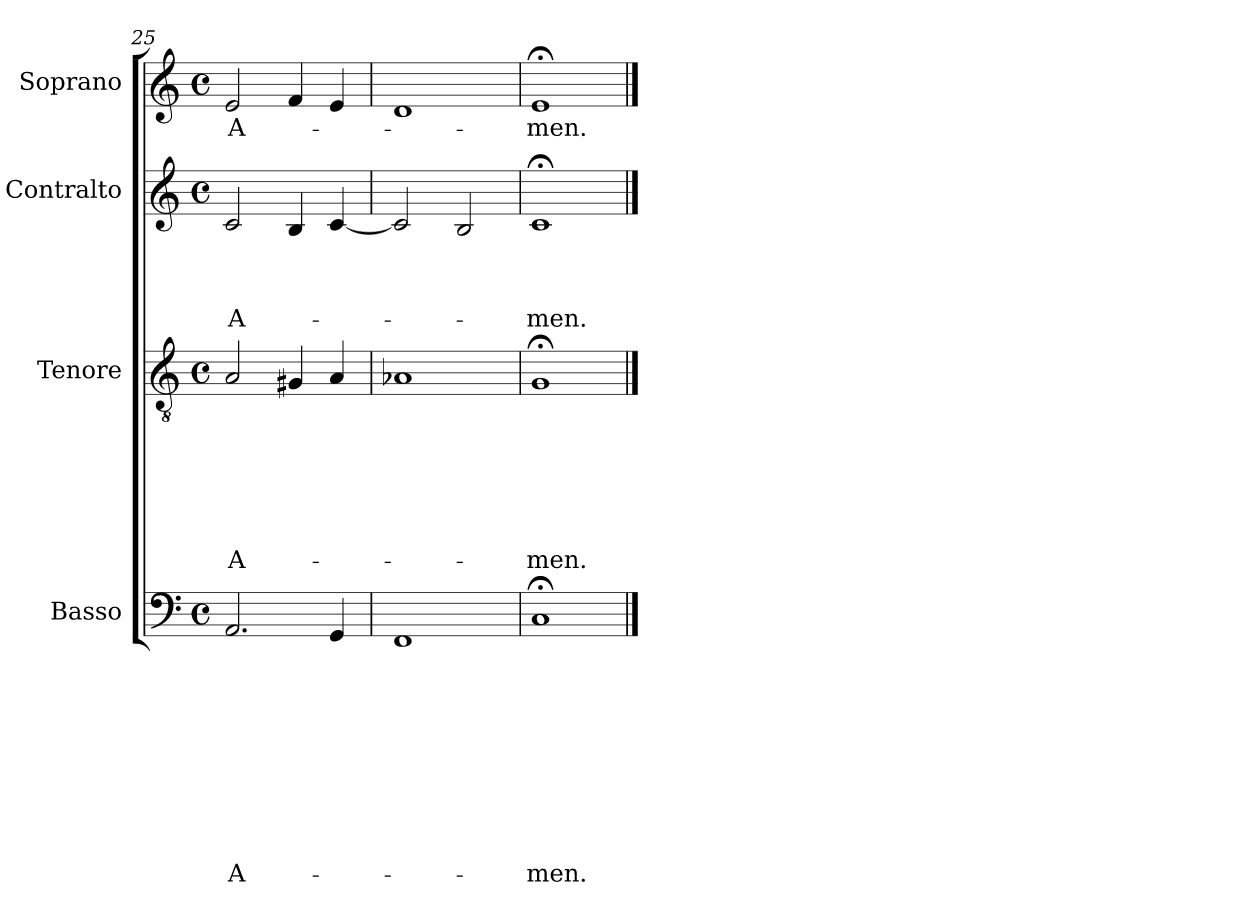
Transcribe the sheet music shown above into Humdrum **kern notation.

**kern	**text	**text	**text	**text	**text	**text	**text	**text	**text	**text	**kern	**text	**text	**text	**text	**text	**text	**text	**kern	**text	**text	**text	**text	**kern	**text
*part4	*part4	*part4	*part4	*part4	*part4	*part4	*part4	*part4	*part4	*part4	*part3	*part3	*part3	*part3	*part3	*part3	*part3	*part3	*part2	*part2	*part2	*part2	*part2	*part1	*part1
*staff4	*staff4	*staff4	*staff4	*staff4	*staff4	*staff4	*staff4	*staff4	*staff4	*staff4	*staff3	*staff3	*staff3	*staff3	*staff3	*staff3	*staff3	*staff3	*staff2	*staff2	*staff2	*staff2	*staff2	*staff1	*staff1
*I"Basso	*	*	*	*	*	*	*	*	*	*	*I"Tenore	*	*	*	*	*	*	*	*I"Contralto	*	*	*	*	*I"Soprano	*
*clefF4	*	*	*	*	*	*	*	*	*	*	*clefGv2	*	*	*	*	*	*	*	*clefG2	*	*	*	*	*clefG2	*
*k[]	*	*	*	*	*	*	*	*	*	*	*k[]	*	*	*	*	*	*	*	*k[]	*	*	*	*	*k[]	*
*C:	*	*	*	*	*	*	*	*	*	*	*C:	*	*	*	*	*	*	*	*C:	*	*	*	*	*C:	*
*M4/4	*	*	*	*	*	*	*	*	*	*	*M4/4	*	*	*	*	*	*	*	*M4/4	*	*	*	*	*M4/4	*
*met(c)	*	*	*	*	*	*	*	*	*	*	*met(c)	*	*	*	*	*	*	*	*met(c)	*	*	*	*	*met(c)	*
=25	=25	=25	=25	=25	=25	=25	=25	=25	=25	=25	=25	=25	=25	=25	=25	=25	=25	=25	=25	=25	=25	=25	=25	=25	=25
!	!	!	!	!	!	!	!	!	!	!LO:LY:b	!	!	!	!	!	!	!	!LO:LY:b	!	!	!	!	!LO:LY:b	!	!LO:LY:b
2.AA/	.	.	.	.	.	.	.	.	.	A-	2A/	.	.	.	.	.	.	A-	2c/	.	.	.	A-	2e/	A-
.	.	.	.	.	.	.	.	.	.	.	4G#X/	.	.	.	.	.	.	.	4B/	.	.	.	.	4f/	.
4GG/	.	.	.	.	.	.	.	.	.	.	4A/	.	.	.	.	.	.	.	[<4c/	.	.	.	.	4e/	.
=26	=26	=26	=26	=26	=26	=26	=26	=26	=26	=26	=26	=26	=26	=26	=26	=26	=26	=26	=26	=26	=26	=26	=26	=26	=26
1FF	.	.	.	.	.	.	.	.	.	.	1A-X	.	.	.	.	.	.	.	2c/]	.	.	.	.	1d	.
.	.	.	.	.	.	.	.	.	.	.	.	.	.	.	.	.	.	.	2B/	.	.	.	.	.	.
=27	=27	=27	=27	=27	=27	=27	=27	=27	=27	=27	=27	=27	=27	=27	=27	=27	=27	=27	=27	=27	=27	=27	=27	=27	=27
!	!	!	!	!	!	!	!	!	!	!LO:LY:b	!	!	!	!	!	!	!	!LO:LY:b	!	!	!	!	!LO:LY:b	!	!LO:LY:b
1C;	.	.	.	.	.	.	.	.	.	-men.	1G;	.	.	.	.	.	.	-men.	1c;	.	.	.	-men.	1e;	-men.
==	==	==	==	==	==	==	==	==	==	==	==	==	==	==	==	==	==	==	==	==	==	==	==	==	==
*-	*-	*-	*-	*-	*-	*-	*-	*-	*-	*-	*-	*-	*-	*-	*-	*-	*-	*-	*-	*-	*-	*-	*-	*-	*-
